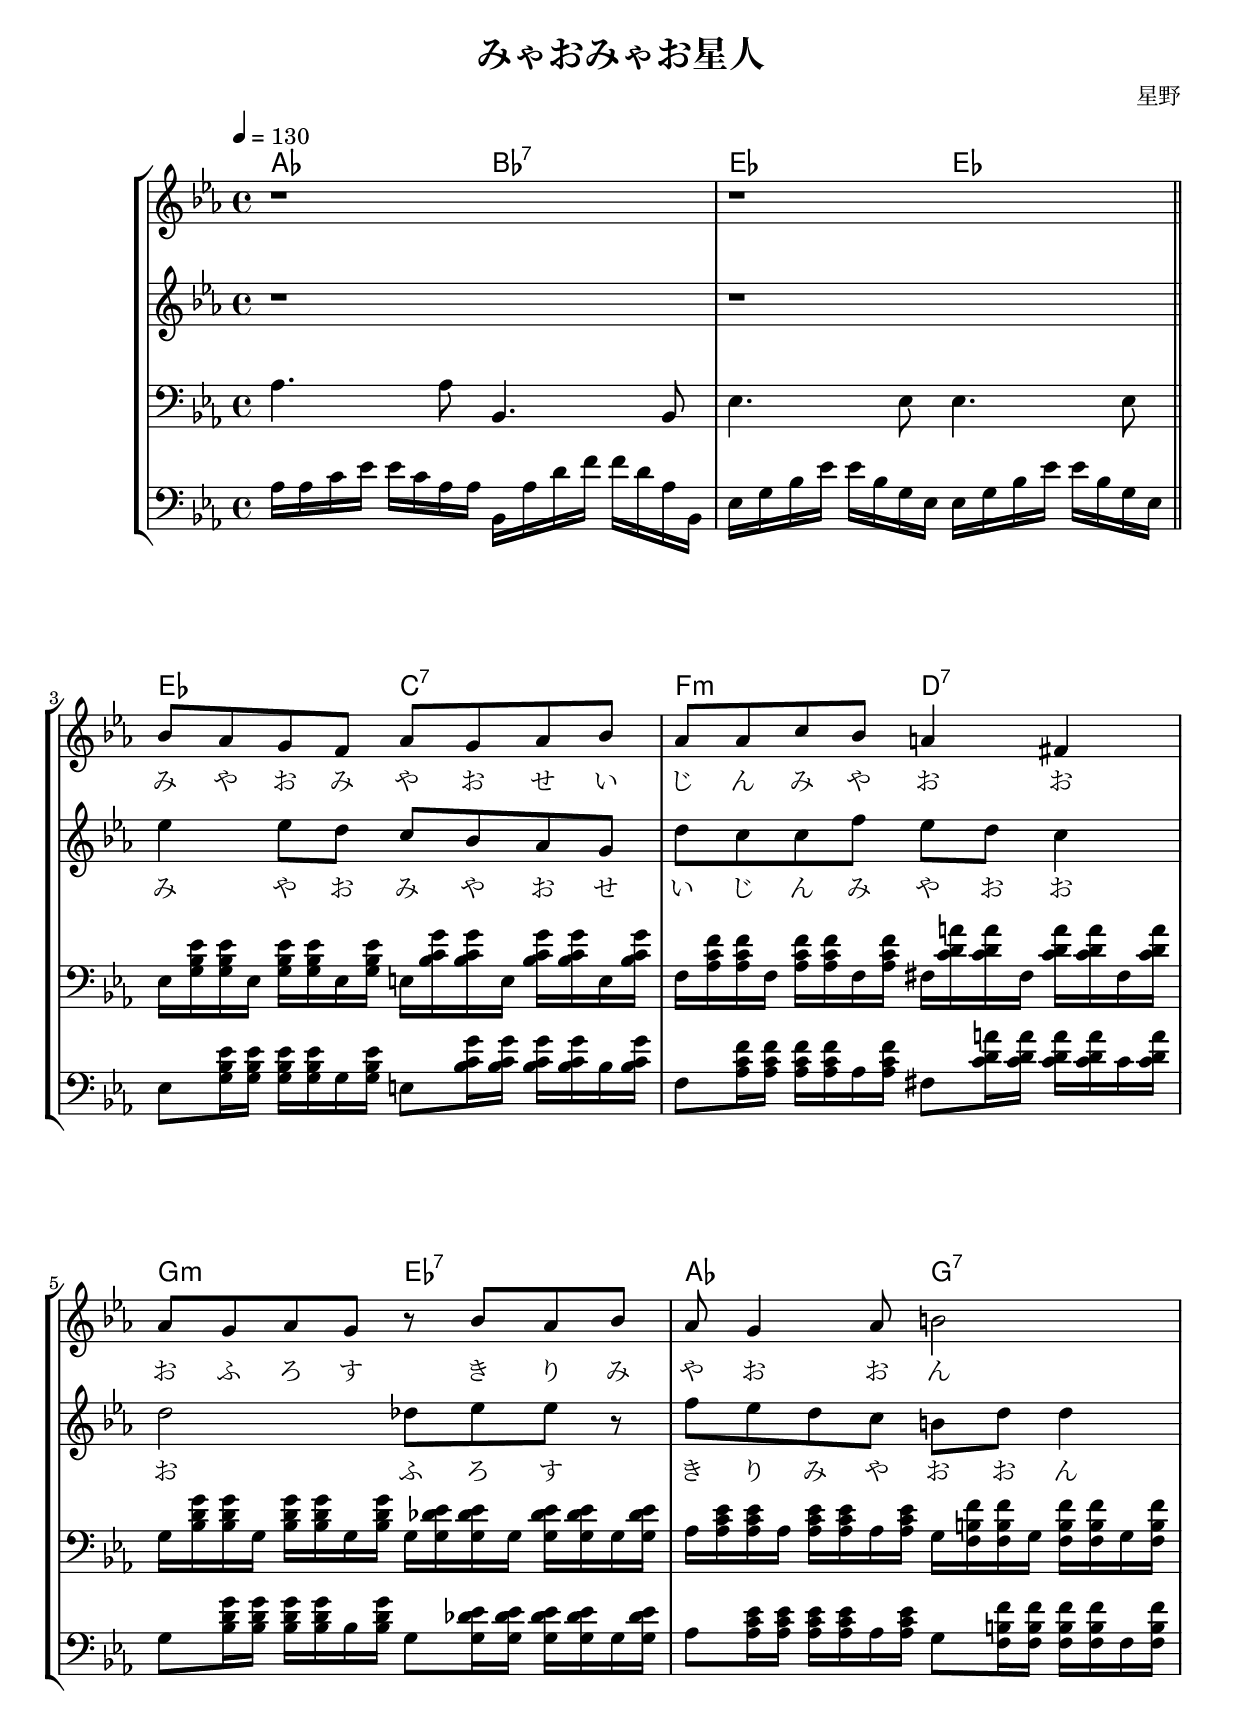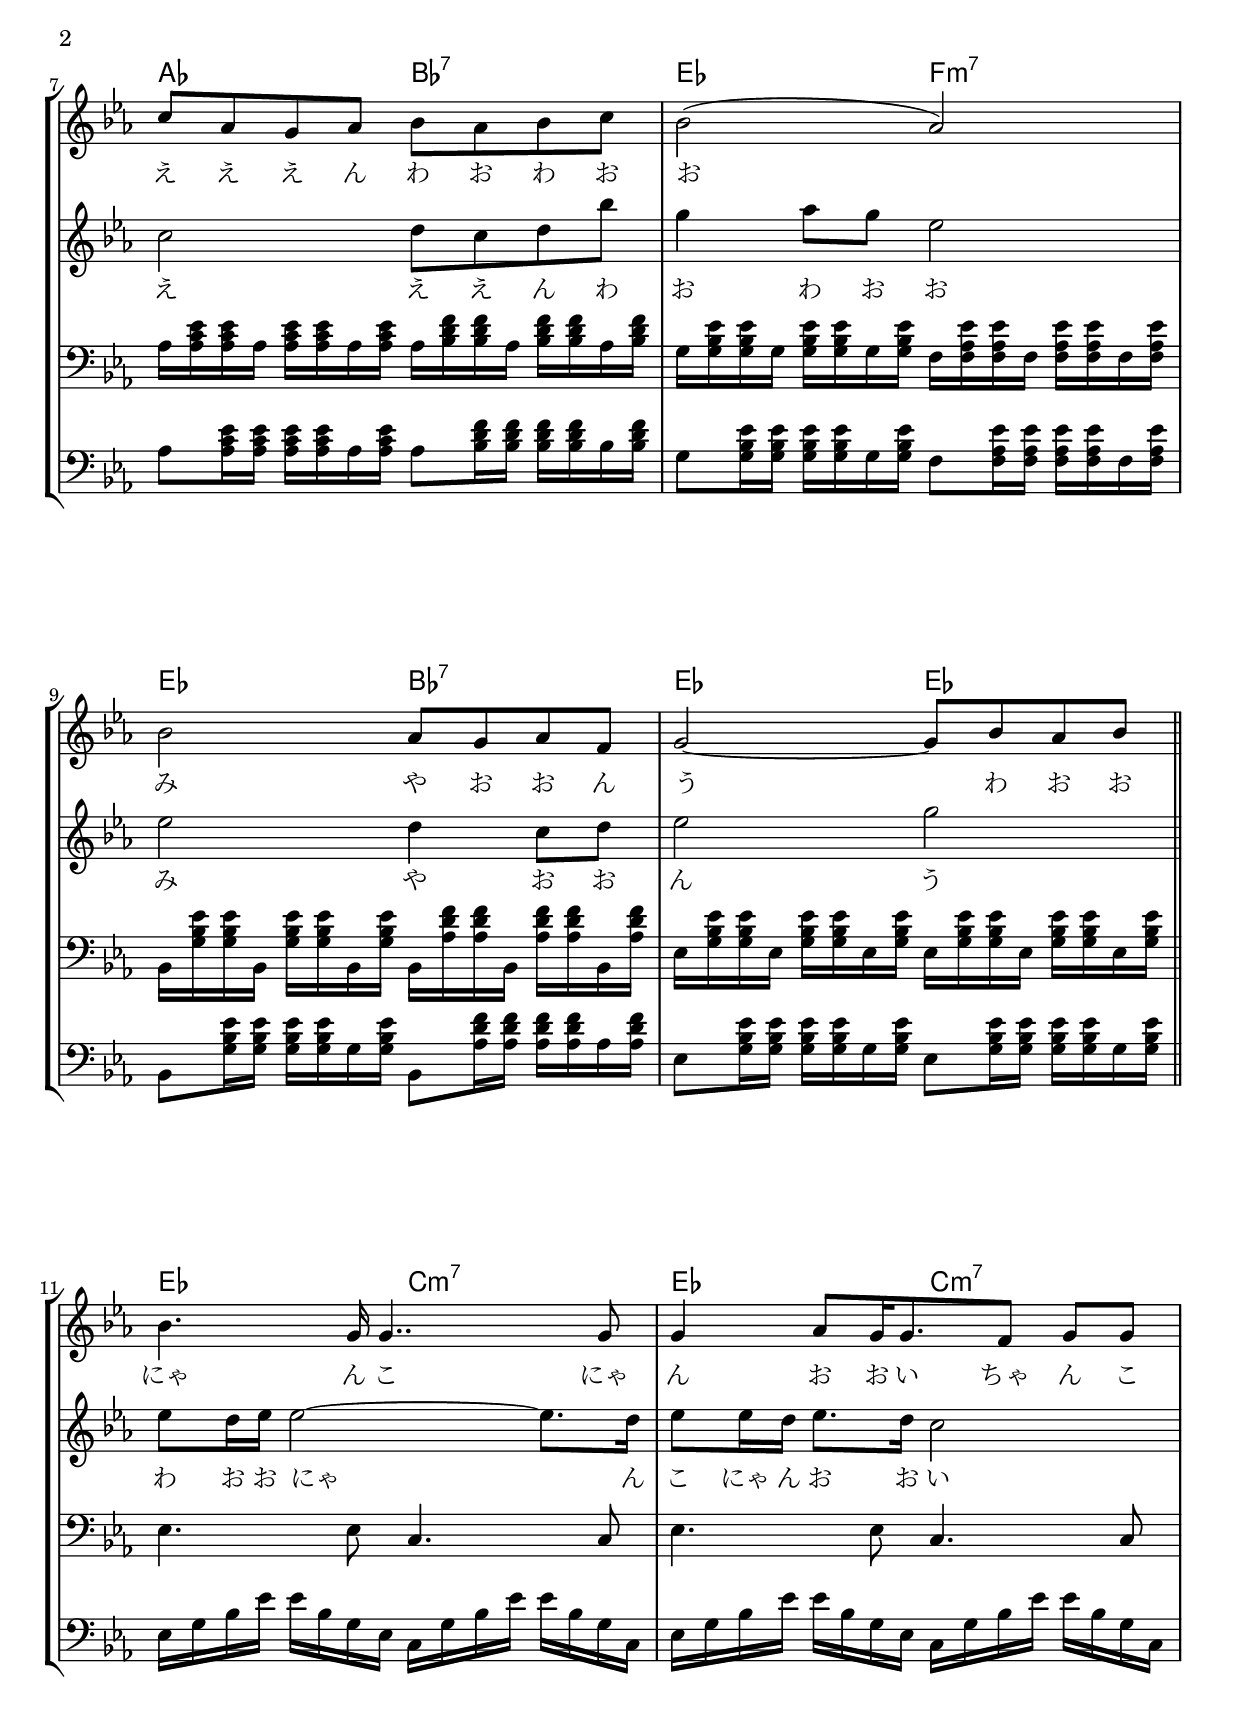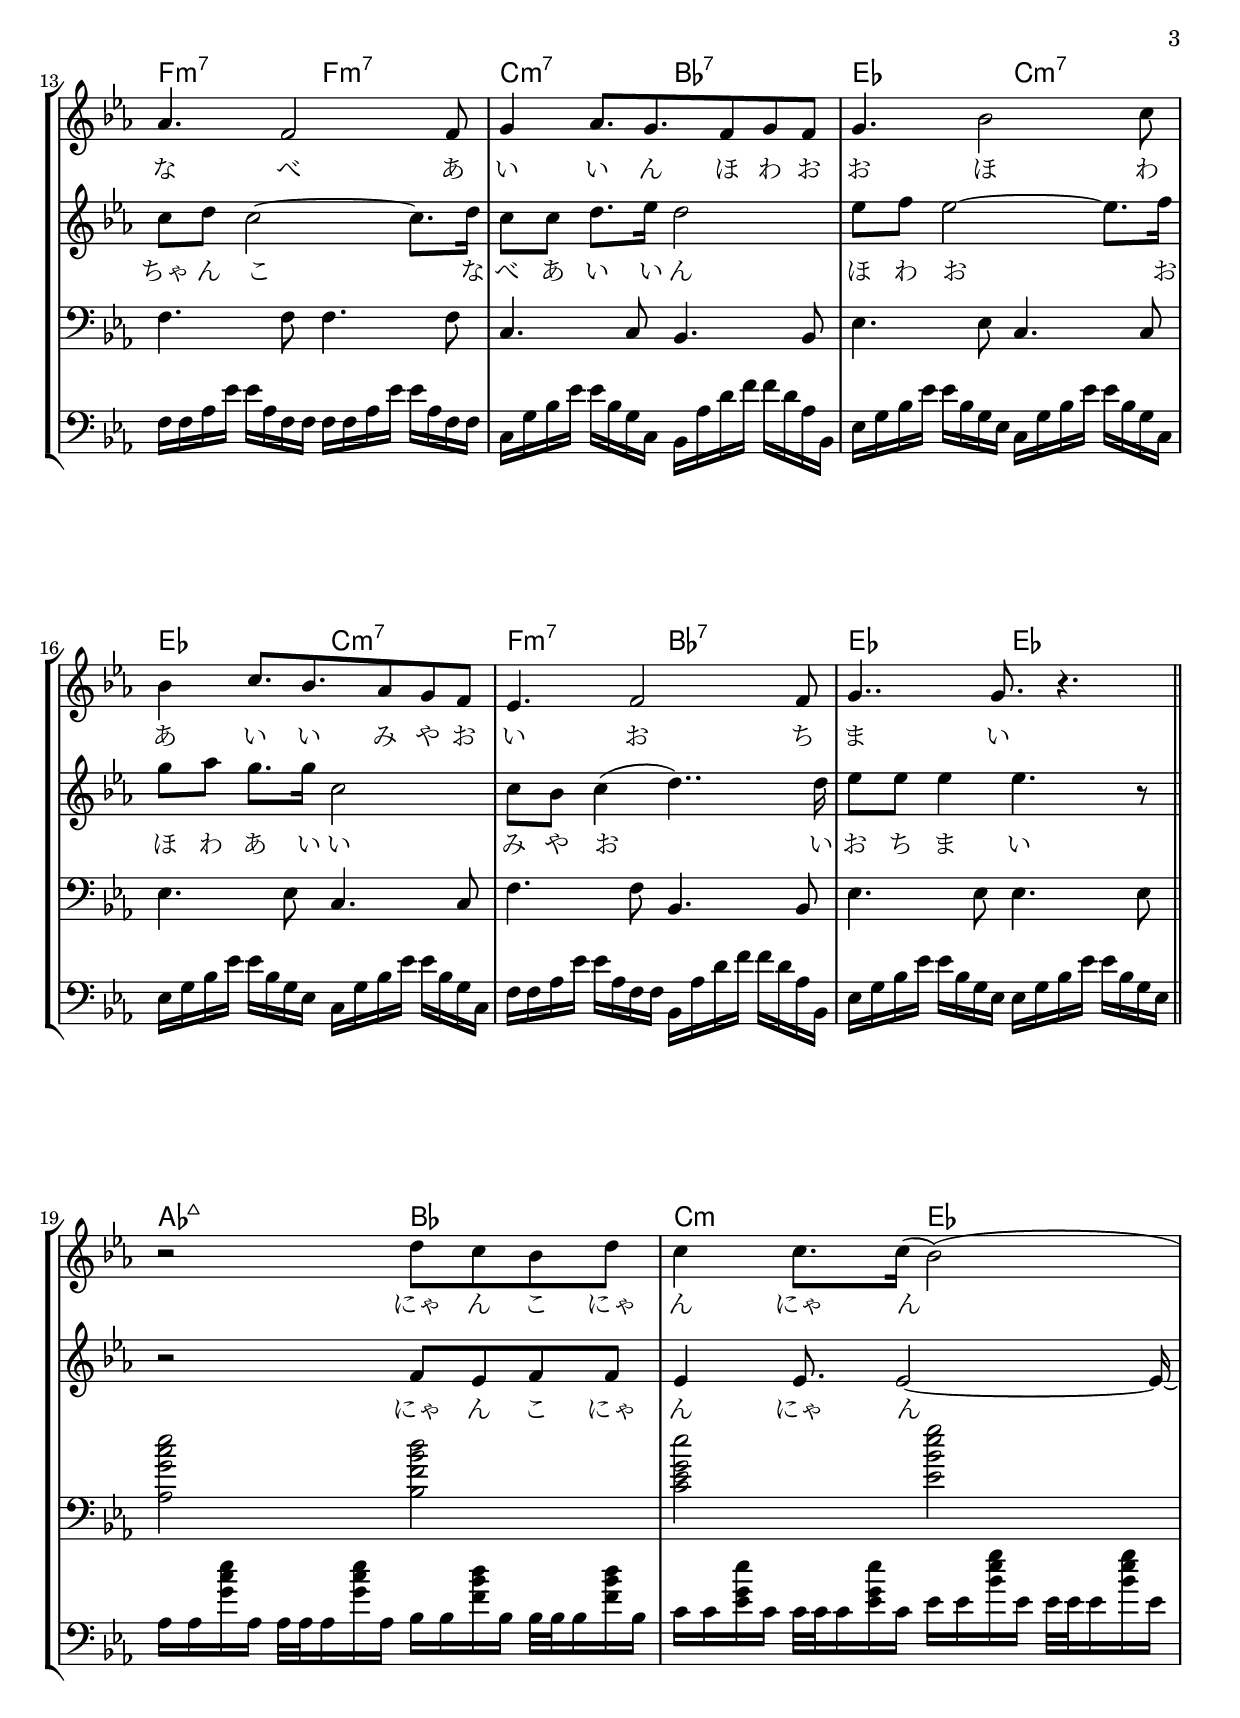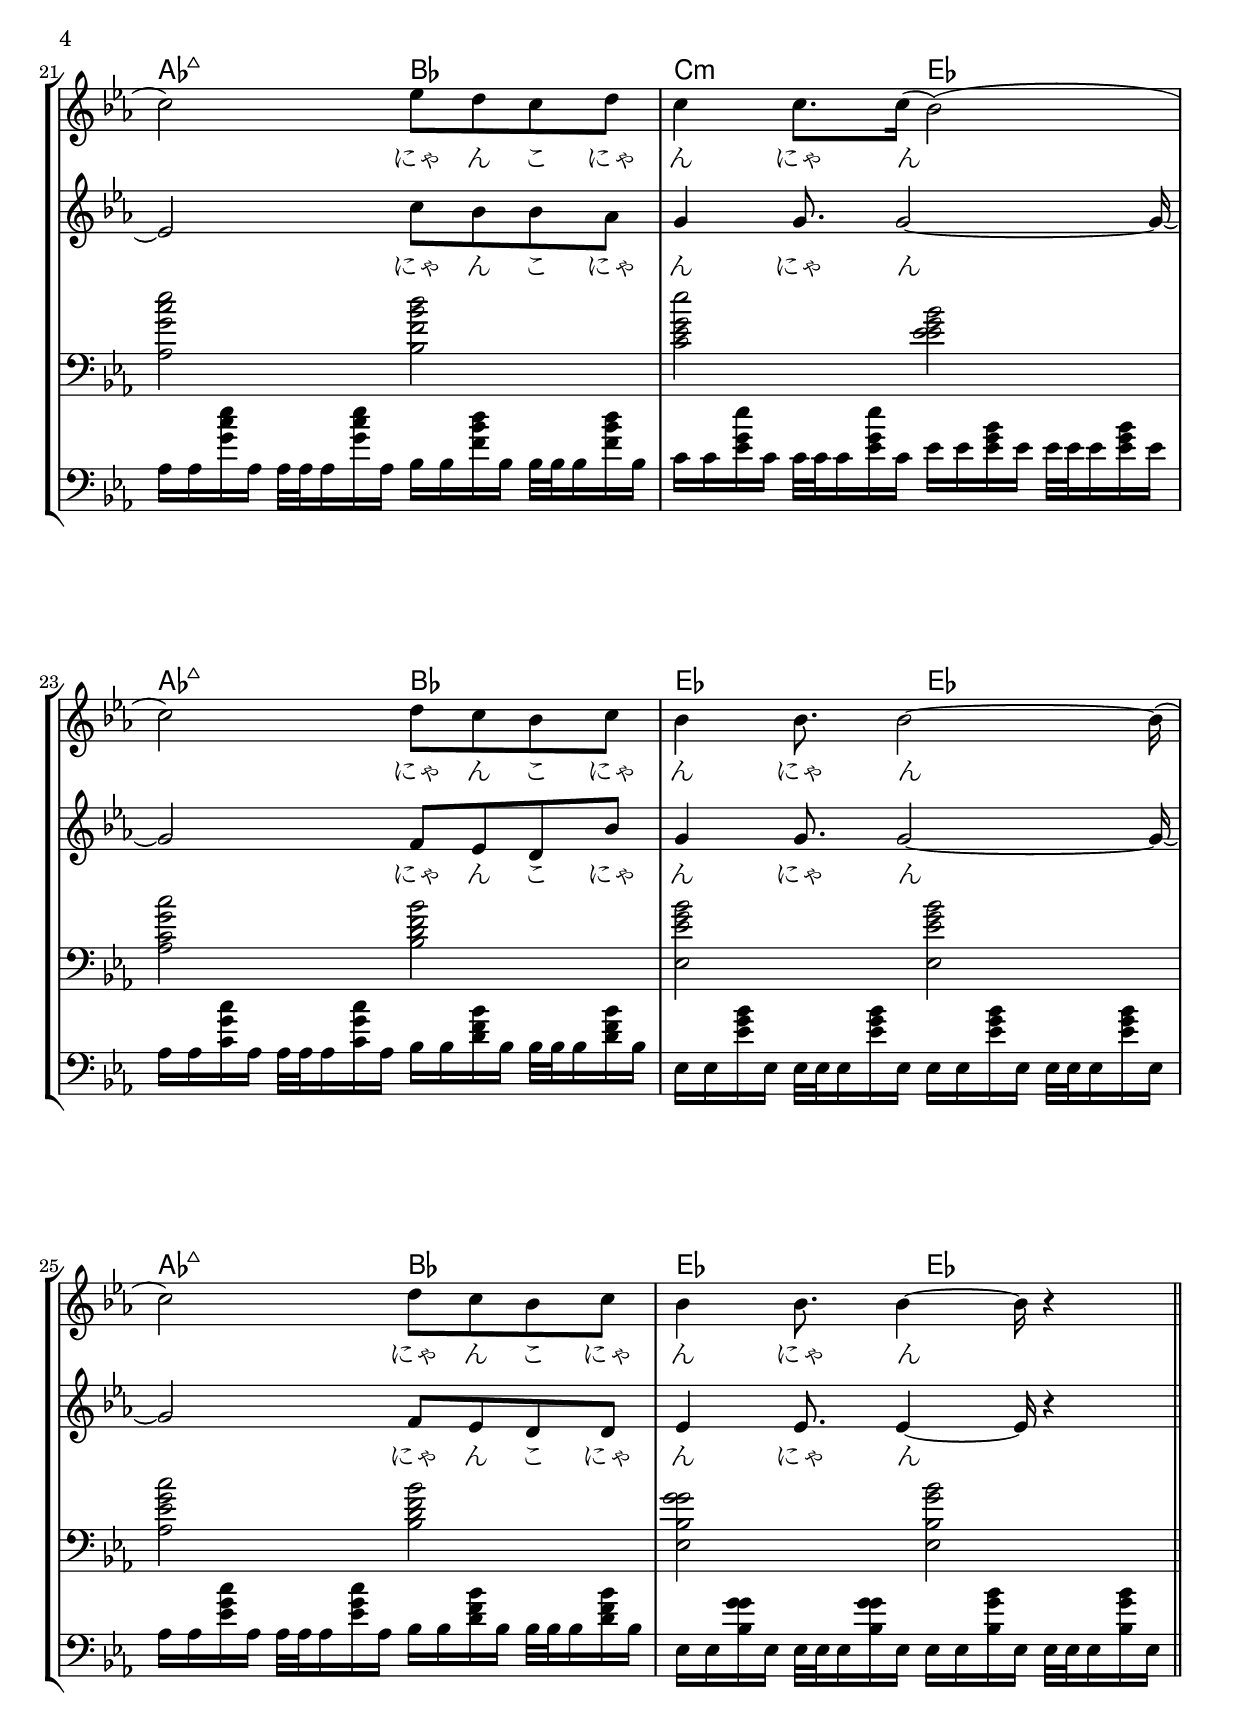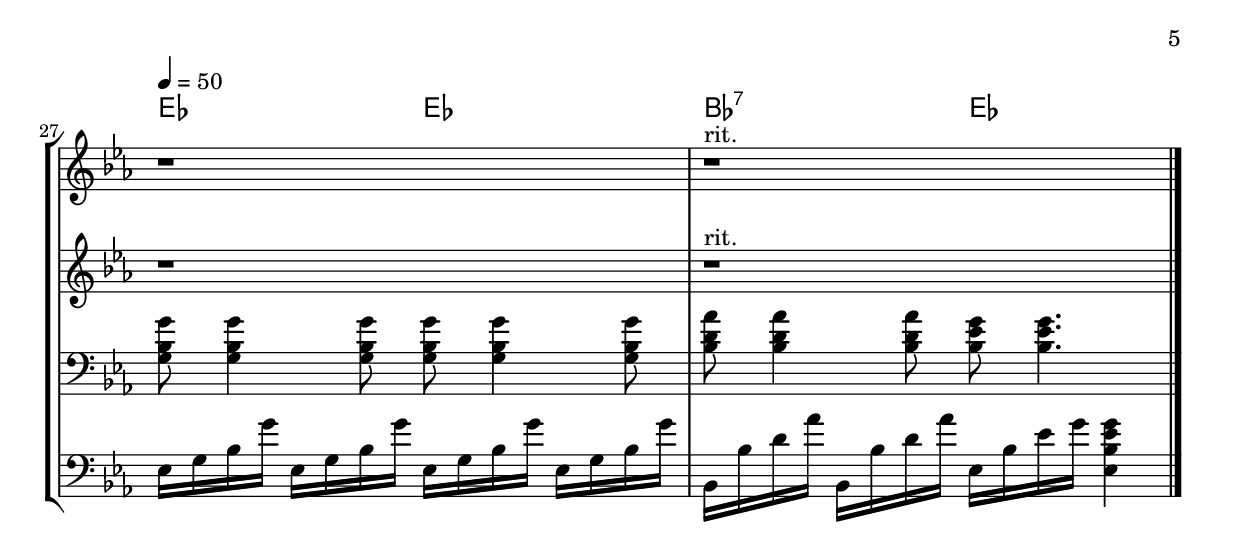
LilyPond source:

\version "2.12.1"

\header {
	title = \markup {みゃおみゃお星人}
	composer = \markup \center-column {星野}
}

harmony = \chordmode {
	as2 bes:7 es es 

	es c:7 f:m d:7 g:m es:7 as g:7 as bes:7 es f:min7 es bes:7 es es 

	es c:min7 es c:min7 f:min7 f:min7 c:min7 bes:7 es c:min7 es c:min7 f:min7 bes:7 es es 

	as:maj7 bes c:m es as:maj7 bes c:m es as:maj7 bes es es as:maj7 bes es es 

	es es bes:7 es 
}

melody = {
	\key es \major
	\tempo 4 = 130
	r1 | r1   
	\set Staff.midiInstrument = #"fss0.32"
	bes'8  as'8  g'8  f'8  as'8  g'8  as'8  bes'8 
	as'8  as'8  c''8  bes'8  a'4  fis'4 
	as'8  g'8  as'8  g'8  r8  bes'8  as'8  bes'8 
	as'8  g'4  as'8  b'2 
	c''8  as'8  g'8  as'8  bes'8  as'8  bes'8  c''8 
	bes'2  (as'2) 
	bes'2  as'8  g'8  as'8  f'8 
	g'2~g'8  	\set Staff.midiInstrument = #"fss0.32"
	bes'8  as'8  bes'8 
	bes'4.  g'16  g'4..  g'8 
	g'4  as'8  g'16  g'8.  f'8  g'8  g'8 
	as'4.  f'2  f'8 
	g'4  as'8.  g'8.  f'8  g'8  f'8 
	g'4.  bes'2  c''8 
	bes'4  c''8.  bes'8.  as'8  g'8  f'8 
	es'4.  f'2  f'8 
	g'4..  g'8.  	r4. 	\set Staff.midiInstrument = #"fss0.32"
	r2 d''8  c''8  bes'8  d''8 
	c''4  c''8.  c''16  (bes'2) 
	(c''2)  es''8  d''8  c''8  d''8 
	c''4  c''8.  c''16  (bes'2) 
	(c''2)  d''8  c''8  bes'8  c''8 
	bes'4  bes'8.  bes'2~bes'16 
	(c''2)  d''8  c''8  bes'8  c''8 
	bes'4  bes'8.  bes'4~bes'16  	r4 	\tempo 4 = 50
	r1 | r1^"rit." \bar "|."
}

words = \lyricmode {
	
	み  や  お  み  や  お  せ  い  じ  ん  み  や  お  お  お  ふ  ろ  す  き  り  み  や  お  お  ん  え  え  え  ん  わ  お  わ  お  お  み  や  お  お  ん  う  
	わ  お  お  にゃ  ん  こ  にゃ  ん  お  お  い  ちゃ  ん  こ  な  べ  あ  い  い  ん  ほ  わ  お  お  ほ  わ  あ  い  い  み  や  お  い  お  ち  ま  い  
	にゃ  ん  こ  にゃ  ん  にゃ  ん  にゃ  ん  こ  にゃ  ん  にゃ  ん  にゃ  ん  こ  にゃ  ん  にゃ  ん  にゃ  ん  こ  にゃ  ん  にゃ  ん  
	
}

secondmelody = {
	\key es \major
	\tempo 4 = 130
	r1 | r1   
	\set Staff.midiInstrument = #"Rock Organ"
	es''4  es''8  d''8  c''8  bes'8  as'8  g'8 
	d''8  c''8  c''8  f''8  es''8  d''8  c''4 
	d''2  des''8  es''8  es''8  r8 
	f''8  es''8  d''8  c''8  b'8  d''8  d''4 
	c''2  d''8  c''8  d''8  bes''8 
	g''4  as''8  g''8  es''2 
	es''2  d''4  c''8  d''8 
	es''2  g''2
	\set Staff.midiInstrument = #"Orchestra Hit"
	 es''8  d''16  es''16  es''2~es''8.  d''16 
	es''8  es''16  d''16  es''8.  d''16  c''2 
	c''8  d''8  c''2~c''8.  d''16 
	c''8  c''8  d''8.  es''16  d''2 
	es''8  f''8  es''2~es''8.  f''16 
	g''8  as''8  g''8.  g''16  c''2 
	c''8  bes'8  c''4  (d''4..)  d''16 
	es''8  es''8  es''4  es''4.  	r8 	\set Staff.midiInstrument = #"fss0.32"
	r2 f'8  es'8  f'8  f'8 
	es'4  es'8.  es'2~es'16~ 
	es'2  c''8  bes'8  bes'8  as'8 
	g'4  g'8.  g'2~g'16~ 
	g'2  f'8  es'8  d'8  bes'8 
	g'4  g'8.  g'2~g'16~ 
	g'2  f'8  es'8  d'8  d'8 
	es'4  es'8.  es'4~es'16  	r4 	\tempo 4 = 50
	r1 | r1^"rit." \bar "|."
}

secondwords = \lyricmode {
	
	み  や  お  み  や  お  せ  い  じ  ん  み  や  お  お  お  ふ  ろ  す  き  り  み  や  お  お  ん  え  え  え  ん  わ  お  わ  お  お  み  や  お  お  ん  う  
	わ  お  お  にゃ  ん  こ  にゃ  ん  お  お  い  ちゃ  ん  こ  な  べ  あ  い  い  ん  ほ  わ  お  お  ほ  わ  あ  い  い  み  や  お  い  お  ち  ま  い  
	にゃ  ん  こ  にゃ  ん  にゃ  ん  にゃ  ん  こ  にゃ  ん  にゃ  ん  にゃ  ん  こ  にゃ  ん  にゃ  ん  にゃ  ん  こ  にゃ  ん  にゃ  ん  
	
}

tempochange = {
	\tempo 4 = 130
	r1 | r1 \bar "||"
	\tempo 4 = 130
	r1 | r1 | r1 | r1 | r1 | r1 | r1 | r1 \bar "||"
	\tempo 4 = 130
	r1 | r1 | r1 | r1 | r1 | r1 | r1 | r1 \bar "||"
	\tempo 4 = 130
	r1 | r1 | r1 | r1 | r1 | r1 | r1 | r1 \bar "||"
	\tempo 4 = 50
	r1 | \tempo 4 = 37 r2 \tempo 4 = 33 r2 \bar "|."
}

mainacc = {
	\clef bass
	\set Staff.midiInstrument = #"Tuba"
	\key es \major
	\tempo 4 = 130
	as4.as8
	bes,4.bes,8
	es4.es8
	es4.es8
	\bar "||"

	\set Staff.midiInstrument = #"Trumpet"
	es16 <g bes es'>16 <g bes es'>16 es16   <g bes es'>16 <g bes es'>16 es16 <g bes es'>16
	e16 <bes c' g'>16 <bes c' g'>16 e16   <bes c' g'>16 <bes c' g'>16 e16 <bes c' g'>16
	f16 <as c' f'>16 <as c' f'>16 f16   <as c' f'>16 <as c' f'>16 f16 <as c' f'>16
	fis16 <c' d' a'>16 <c' d' a'>16 fis16   <c' d' a'>16 <c' d' a'>16 fis16 <c' d' a'>16
	g16 <bes d' g'>16 <bes d' g'>16 g16   <bes d' g'>16 <bes d' g'>16 g16 <bes d' g'>16
	g16 <g des' es'>16 <g des' es'>16 g16   <g des' es'>16 <g des' es'>16 g16 <g des' es'>16
	as16 <as c' es'>16 <as c' es'>16 as16   <as c' es'>16 <as c' es'>16 as16 <as c' es'>16
	g16 <f b f'>16 <f b f'>16 g16   <f b f'>16 <f b f'>16 g16 <f b f'>16
	as16 <as c' es'>16 <as c' es'>16 as16   <as c' es'>16 <as c' es'>16 as16 <as c' es'>16
	as16 <bes d' f'>16 <bes d' f'>16 as16   <bes d' f'>16 <bes d' f'>16 as16 <bes d' f'>16
	g16 <g bes es'>16 <g bes es'>16 g16   <g bes es'>16 <g bes es'>16 g16 <g bes es'>16
	f16 <f as es'>16 <f as es'>16 f16   <f as es'>16 <f as es'>16 f16 <f as es'>16
	bes,16 <g bes es'>16 <g bes es'>16 bes,16   <g bes es'>16 <g bes es'>16 bes,16 <g bes es'>16
	bes,16 <as d' f'>16 <as d' f'>16 bes,16   <as d' f'>16 <as d' f'>16 bes,16 <as d' f'>16
	es16 <g bes es'>16 <g bes es'>16 es16   <g bes es'>16 <g bes es'>16 es16 <g bes es'>16
	es16 <g bes es'>16 <g bes es'>16 es16   <g bes es'>16 <g bes es'>16 es16 <g bes es'>16
	\bar "||"

	\set Staff.midiInstrument = #"Electric Guitar (muted)"
	es4.es8
	c4.c8
	es4.es8
	c4.c8
	f4.f8
	f4.f8
	c4.c8
	bes,4.bes,8
	es4.es8
	c4.c8
	es4.es8
	c4.c8
	f4.f8
	bes,4.bes,8
	es4.es8
	es4.es8
	\bar "||"

	\set Staff.midiInstrument = #"Choir Aahs"
	<as g' c'' es''>2
	<bes f' bes' d''>2
	<c' es' g' es''>2
	<es' bes' es'' g''>2
	<as g' c'' es''>2
	<bes f' bes' d''>2
	<c' es' g' es''>2
	<es' es' g' bes'>2
	<as c' g' c''>2
	<bes d' f' bes'>2
	<es es' g' bes'>2
	<es es' g' bes'>2
	<as es' g' c''>2
	<bes d' f' bes'>2
	<es bes g' g'>2
	<es bes g' bes'>2
	\bar "||"

	\set Staff.midiInstrument = #"Tuba"
	\tempo 4 = 50
	<g bes g'>8 <g bes g'>4 <g bes g'>8
	<g bes g'>8 <g bes g'>4 <g bes g'>8
	<bes d' as'>8 <bes d' as'>4 <bes d' as'>8
	<bes es' g'>8 <bes es' g'>4.
	\bar "|."
}

subacc = {
	\clef bass
	\set Staff.midiInstrument = #"Pizzicato Strings"
	\key es \major
	\tempo 4 = 130
	as16 as c' es' es' c' as as
	bes,16 as d' f' f' d' as bes,
	es16 g bes es' es' bes g es
	es16 g bes es' es' bes g es
	\bar "||"

	\set Staff.midiInstrument = #"Pizzicato Strings"
	es8 <g bes es'>16 <g bes es'>16   <g bes es'>16 <g bes es'>16   g16 <g bes es'>16
	e8 <bes c' g'>16 <bes c' g'>16   <bes c' g'>16 <bes c' g'>16   bes16 <bes c' g'>16
	f8 <as c' f'>16 <as c' f'>16   <as c' f'>16 <as c' f'>16   as16 <as c' f'>16
	fis8 <c' d' a'>16 <c' d' a'>16   <c' d' a'>16 <c' d' a'>16   c'16 <c' d' a'>16
	g8 <bes d' g'>16 <bes d' g'>16   <bes d' g'>16 <bes d' g'>16   bes16 <bes d' g'>16
	g8 <g des' es'>16 <g des' es'>16   <g des' es'>16 <g des' es'>16   g16 <g des' es'>16
	as8 <as c' es'>16 <as c' es'>16   <as c' es'>16 <as c' es'>16   as16 <as c' es'>16
	g8 <f b f'>16 <f b f'>16   <f b f'>16 <f b f'>16   f16 <f b f'>16
	as8 <as c' es'>16 <as c' es'>16   <as c' es'>16 <as c' es'>16   as16 <as c' es'>16
	as8 <bes d' f'>16 <bes d' f'>16   <bes d' f'>16 <bes d' f'>16   bes16 <bes d' f'>16
	g8 <g bes es'>16 <g bes es'>16   <g bes es'>16 <g bes es'>16   g16 <g bes es'>16
	f8 <f as es'>16 <f as es'>16   <f as es'>16 <f as es'>16   f16 <f as es'>16
	bes,8 <g bes es'>16 <g bes es'>16   <g bes es'>16 <g bes es'>16   g16 <g bes es'>16
	bes,8 <as d' f'>16 <as d' f'>16   <as d' f'>16 <as d' f'>16   as16 <as d' f'>16
	es8 <g bes es'>16 <g bes es'>16   <g bes es'>16 <g bes es'>16   g16 <g bes es'>16
	es8 <g bes es'>16 <g bes es'>16   <g bes es'>16 <g bes es'>16   g16 <g bes es'>16
	\bar "||"

	\set Staff.midiInstrument = #"Synth Bass 1"
	es16 g bes es' es' bes g es
	c16 g bes es' es' bes g c
	es16 g bes es' es' bes g es
	c16 g bes es' es' bes g c
	f16 f as es' es' as f f
	f16 f as es' es' as f f
	c16 g bes es' es' bes g c
	bes,16 as d' f' f' d' as bes,
	es16 g bes es' es' bes g es
	c16 g bes es' es' bes g c
	es16 g bes es' es' bes g es
	c16 g bes es' es' bes g c
	f16 f as es' es' as f f
	bes,16 as d' f' f' d' as bes,
	es16 g bes es' es' bes g es
	es16 g bes es' es' bes g es
	\bar "||"

	\set Staff.midiInstrument = #"Brass Section"
	as16 as16 <g' c'' es''>16 as16   as32 as32 as16 <g' c'' es''>16 as16
	bes16 bes16 <f' bes' d''>16 bes16   bes32 bes32 bes16 <f' bes' d''>16 bes16
	c'16 c'16 <es' g' es''>16 c'16   c'32 c'32 c'16 <es' g' es''>16 c'16
	es'16 es'16 <bes' es'' g''>16 es'16   es'32 es'32 es'16 <bes' es'' g''>16 es'16
	as16 as16 <g' c'' es''>16 as16   as32 as32 as16 <g' c'' es''>16 as16
	bes16 bes16 <f' bes' d''>16 bes16   bes32 bes32 bes16 <f' bes' d''>16 bes16
	c'16 c'16 <es' g' es''>16 c'16   c'32 c'32 c'16 <es' g' es''>16 c'16
	es'16 es'16 <es' g' bes'>16 es'16   es'32 es'32 es'16 <es' g' bes'>16 es'16
	as16 as16 <c' g' c''>16 as16   as32 as32 as16 <c' g' c''>16 as16
	bes16 bes16 <d' f' bes'>16 bes16   bes32 bes32 bes16 <d' f' bes'>16 bes16
	es16 es16 <es' g' bes'>16 es16   es32 es32 es16 <es' g' bes'>16 es16
	es16 es16 <es' g' bes'>16 es16   es32 es32 es16 <es' g' bes'>16 es16
	as16 as16 <es' g' c''>16 as16   as32 as32 as16 <es' g' c''>16 as16
	bes16 bes16 <d' f' bes'>16 bes16   bes32 bes32 bes16 <d' f' bes'>16 bes16
	es16 es16 <bes g' g'>16 es16   es32 es32 es16 <bes g' g'>16 es16
	es16 es16 <bes g' bes'>16 es16   es32 es32 es16 <bes g' bes'>16 es16
	\bar "||"

	\set Staff.midiInstrument = #"Pizzicato Strings"
	\tempo 4 = 50
	es16 g bes g' es g bes g'
	es16 g bes g' es g bes g'
	bes,16 bes d' as' bes, bes d' as'
	es16 bes es' g' <es bes es' g'>4
	\bar "|."
}

percA = {
	\drummode {
	r4 hh4 hh4 hh4  |hh4 hh4 hh4 hh4  \bar "||"
	r2 r8 hho4.  |r2 r8 hho4.  |r2 r8 hho4.  |r2 r8 hho4.  |r2 r8 hho4.  |r2 r8 hho4.  |r2 r8 hho4.  |r2 r8 hho4.  \bar "||"
	r2. hho4  |r1  |r2. hho4  |r1  |r2. hho4  |r1  |r2. hho4  |r1  \bar "||"
	r1  |hh4 hh4 hh4 hh4  |r1  |hh4 hh4 hh4 hh4  |r1  |hh4 hh4 hh4 hh4  |r1  |hh4 hh4 hh2  \bar "||"
	r1  |r2. hho4  \bar "|."
	}
}

percB = {
	\drummode {
	r8 hhp4 hhp4 hhp4 hhp8  |r8 hhp4 hhp2 r8  \bar "||"
	r8 hh8 hh8 hh8 hh4. hh8  |hh8 hh8 hh8 hh8 hh4 hh8 hh8  |hh8 hh8 hh8 hh8 hh4. hh8  |hh8 hh8 hh8 hh8 hh4 hh8 hh8  |r8 hh8 hh8 hh8 hh4. hh8  |hh8 hh8 hh8 hh8 hh4 hh8 hh8  |hh8 hh8 hh8 hh8 hh4. hh8  |r16 hh4 hh4 hh4 r16 hh8  \bar "||"
	r4 hh4 hh2  |hh4 hh4 hh4 hh4  |hh4 hh4 hh4 r16 hh8.  |hh4 hh4 hh4 hh4  |r4 hh4 hh2  |hh4 hh4 hh4 hh4  |hh4 hh4 hh4 r16 hh8.  |r4 hh4. r16 hh8 hh8 hh16  \bar "||"
	sn4 sn4 sn4 sn4  |r4 sn2 sn8. sn16  |sn4 sn4 sn4 sn4  |r4 sn2 sn8. sn16  |sn4 sn4 sn4 sn4  |r4 sn2 sn8. sn16  |sn4 sn4 sn4 sn4  |r4 sn4 r16 sn16 sn16 sn16 sn16 sn16 sn16 sn16  \bar "||"
	r16 hhp16 hhp8 hhp16 hhp8 hhp2 r16  |r16 hhp16 hhp8 hhp16 hhp8 hhp2 hhp16  \bar "|."
	}
}

percC = {
	\drummode {
	r4 sn2 sn4  |r4 sn4 r16 sn16 sn8. sn16 sn16 sn16  \bar "||"
	r16 hhp4 hhp8 hhp8 hhp4. hhp16  |r16 hhp4 hhp8 hhp8 hhp4 hhp8.  |r16 hhp4 hhp8 hhp8 hhp4 hhp8 hhp16  |r16 hhp4 hhp8 hhp8 hhp4 hhp8.  |r16 hhp4 hhp8 hhp8 hhp4. hhp16  |r16 hhp4 hhp8 hhp8 hhp4 hhp8.  |r16 hhp4 hhp8 hhp8 hhp4 hhp8 hhp16  |r8 hhp8 hhp8 hhp8 hhp4 r16 hhp8.  \bar "||"
	r16 hhp8 hhp8 hhp8 hhp8 hhp8 hhp8 hhp8 hhp16  |r16 hhp8 hhp8 hhp8 hhp8 hhp8 hhp8 hhp8 hhp16  |r16 hhp8 hhp8 hhp8 hhp8 hhp8 hhp4 hhp16  |r16 hhp8 hhp8 hhp8 hhp8 hhp8 hhp8 hhp8 hhp16  |r16 hhp8 hhp8 hhp8 hhp8 hhp8 hhp8 hhp8 hhp16  |r16 hhp8 hhp8 hhp8 hhp8 hhp8 hhp8 hhp8 hhp16  |r16 hhp8 hhp8 hhp8 hhp8 hhp8 hhp4 hhp16  |r16 hhp8 hhp8 hhp8 hhp8. hhp8 hhp8 hhp8  \bar "||"
	bd16 bd16 bd16 bd16 bd16 bd16 bd16 bd16 bd16 bd16 bd16 bd16 bd16 bd16 bd16 bd16  |bd8 bd8 bd8 bd8 bd8 bd8 bd8 bd8  |bd16 bd16 bd16 bd16 bd16 bd16 bd16 bd16 bd16 bd16 bd16 bd16 bd16 bd16 bd16 bd16  |bd8 bd8 bd8 bd8 bd8 bd8 bd8 bd8  |bd16 bd16 bd16 bd16 bd16 bd16 bd16 bd16 bd16 bd16 bd16 bd16 bd16 bd16 bd16 bd16  |bd8 bd8 bd8 bd8 bd8 bd8 bd8 bd8  |bd16 bd16 bd16 bd16 bd16 bd16 bd16 bd16 bd16 bd16 bd16 bd16 bd16 bd16 bd16 bd16  |bd8 bd8 bd8 bd8 bd8 bd8 bd8 bd8  \bar "||"
	hh8. hh8. hh2 r8  |hh8. hh8. hh4 hh4 hh8  \bar "|."
	}
}

percD = {
	\drummode {
	bd2 bd8 bd16 bd4 r16  |bd4. bd8 bd4 bd4  \bar "||"
	r8. sn2 r16 sn4  |r8. sn2 r16 sn8. sn16  |r8. sn2 r16 sn4  |r8. sn2 r16 sn8. sn16  |r8. sn2 r16 sn4  |r8. sn2 r16 sn8. sn16  |r8. sn2 r16 sn4  |r8. sn2 r16 sn4  \bar "||"
	r8 sn4 sn4 sn4 sn8  |r8 sn4 sn4 sn4 sn8  |r8 sn4 sn4 sn4 sn8  |r8 sn4 sn4 sn4 sn8  |r8 sn4 sn4 sn4 sn8  |r8 sn4 sn4 sn4 sn8  |r8 sn4 sn4 sn4 sn8  |r8 sn4 sn8 sn16 sn8 sn8 sn8 sn16  \bar "||"
	r1  |r8 hho4 hho4 hho4 hho8  |r1  |r8 hho4 hho4 hho4 hho8  |r1  |r8 hho4 hho4 hho4 hho8  |r1  |r8 hho4 hho2 r8  \bar "||"
	r2 ss2  |r2 ss2  \bar "|."
	}
}

percE = {
	\drummode {
	cymc1  |r1 \bar "||"
	bd4. bd8 bd2  |bd4. bd8 bd4. bd8  |bd4. bd8 bd2  |bd4. bd8 bd4. bd8  |bd4. bd8 bd2  |bd4. bd8 bd4. bd8  |bd4. bd8 bd2  |bd4. bd8 bd4 bd4  \bar "||"
	bd4 bd4 bd16 bd8 bd16 bd4  |bd4 bd4 bd16 bd8 bd16 bd4  |bd4 bd4 bd16 bd8 bd16 bd4  |bd4 bd4 bd16 bd8 bd16 bd4  |bd4 bd4 bd16 bd8 bd16 bd4  |bd4 bd4 bd16 bd8 bd16 bd4  |bd4 bd4 bd16 bd8 bd16 bd4  |bd4 bd8. bd8 bd8 bd8 bd8 bd16  \bar "||"
	cymc4 cymc4 cymc4 cymc4  |r1 |cymc4 cymc4 cymc4 cymc4  |r1 |cymc4 cymc4 cymc4 cymc4  |r1 |cymc4 cymc4 cymc4 cymc4  |r1 \bar "||"
	bd2 r8 bd4 bd8  |bd4. bd4 bd4.  \bar "|."
	}
}

percF = {
	\drummode {
	r1 | r1 \bar "||"
	cymc1  |r1 |r1 |r1 |cymc1  |r1 |r1 |cymc1  \bar "||"
	cymc1  |r1 |r1 |r1 |cymc1  |r1 |r1 |cymc1  \bar "||"
	r8 tommh2 tommh8. tommh16 tommh8  |r1 |r8 tommh2 tommh8. tommh16 tommh8  |r1 |r8 tommh2 tommh8. tommh16 tommh8  |r1 |r8 tommh2 tommh8. tommh16 tommh8  |r1 \bar "||"
	r1 | r1 \bar "|."
	}
}

percG = {
	\drummode {
	r1 | r1 \bar "||"
	r1 |r1 |r1 |r1 |r1 |r1 |r1 |r4. r16 tommh2 r16  \bar "||"
	r1 | r1 | r1 | r1 | r1 | r1 | r1 | r1 \bar "||"
	r4. toml16 toml2 toml16  |r1 |r4. toml16 toml2 toml16  |r1 |r4. toml16 toml2 toml16  |r1 |r4. toml16 toml2 toml16  |r1 \bar "||"
	r1 | r1 \bar "|."
	}
}

percH = {
	\drummode {
	r1 | r1 \bar "||"
	r1 |r1 |r1 |r1 |r1 |r1 |r1 |r2. r8 toml8  \bar "||"
	r1 | r1 | r1 | r1 | r1 | r1 | r1 | r1 \bar "||"
	r1 | r1 | r1 | r1 | r1 | r1 | r1 | r1 \bar "||"
	r1 | r1 \bar "|."
	}
}

\score {
	<<
		\new StaffGroup <<
			\new ChordNames {\harmony}
			\new Voice = "melody" {\melody}
			\new Lyrics \lyricsto "melody" \words
			\new Voice = "secondmelody" {\secondmelody}
			\new Lyrics \lyricsto "secondmelody" \secondwords
			\new Staff = "mainacc" {\mainacc}
			\new Staff = "subacc" {\subacc}
		>>
	>>
	\layout { }
}
